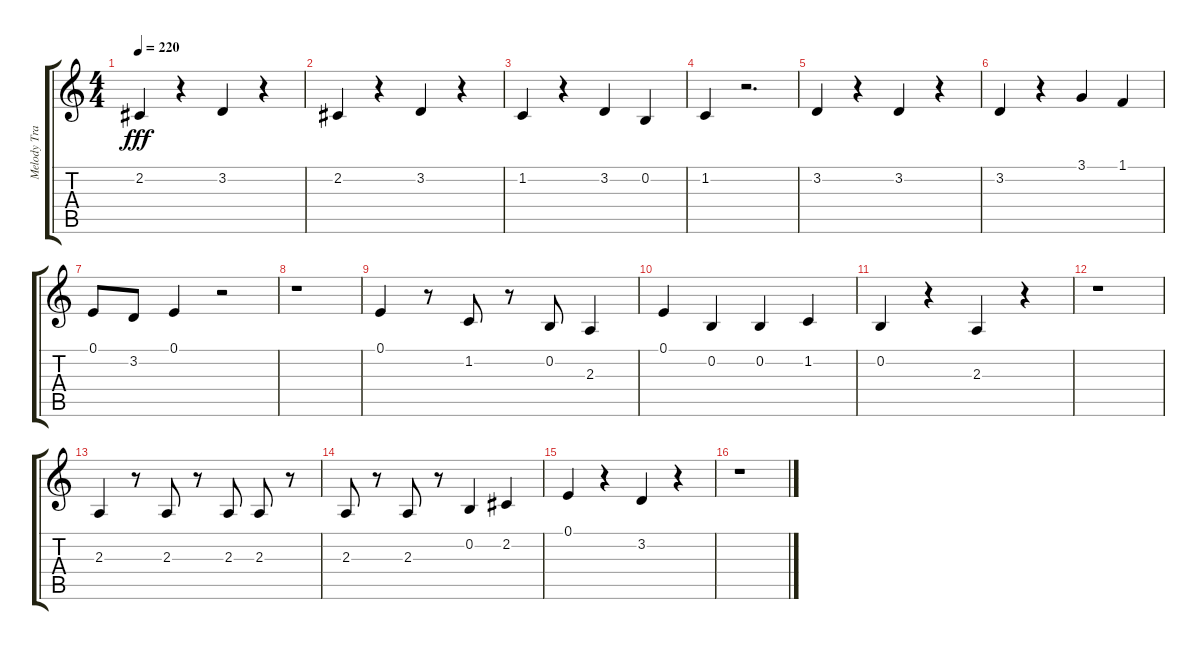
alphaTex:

\track ("Melody Track" "Melody Tra") {instrument englishhorn}
\staff {score tabs}
\tuning (E4 B3 G3 D3 A2 E2) {hide}
\ts (4 4)
\tempo 220
\clef g2
\ks c
2.2.4{dy fff} r.4 3.2.4 r.4 |
2.2.4 r.4 3.2.4 r.4 |
1.2.4 r.4 3.2.4 0.2.4 |
1.2.4 r.2{d} |
3.2.4 r.4 3.2.4 r.4 |
3.2.4 r.4 3.1.4 1.1.4 |
0.1.8 3.2.8 0.1.4 r.2 |
r.1 |
0.1.4 r.8 1.2.8 r.8 0.2.8 2.3.4 |
0.1.4 0.2.4 0.2.4 1.2.4 |
0.2.4 r.4 2.3.4 r.4 |
r.1 |
2.3.4 r.8 2.3.8 r.8 2.3.8 2.3.8 r.8 |
2.3.8 r.8 2.3.8 r.8 0.2.4 2.2.4 |
0.1.4 r.4 3.2.4 r.4 |
r.1
